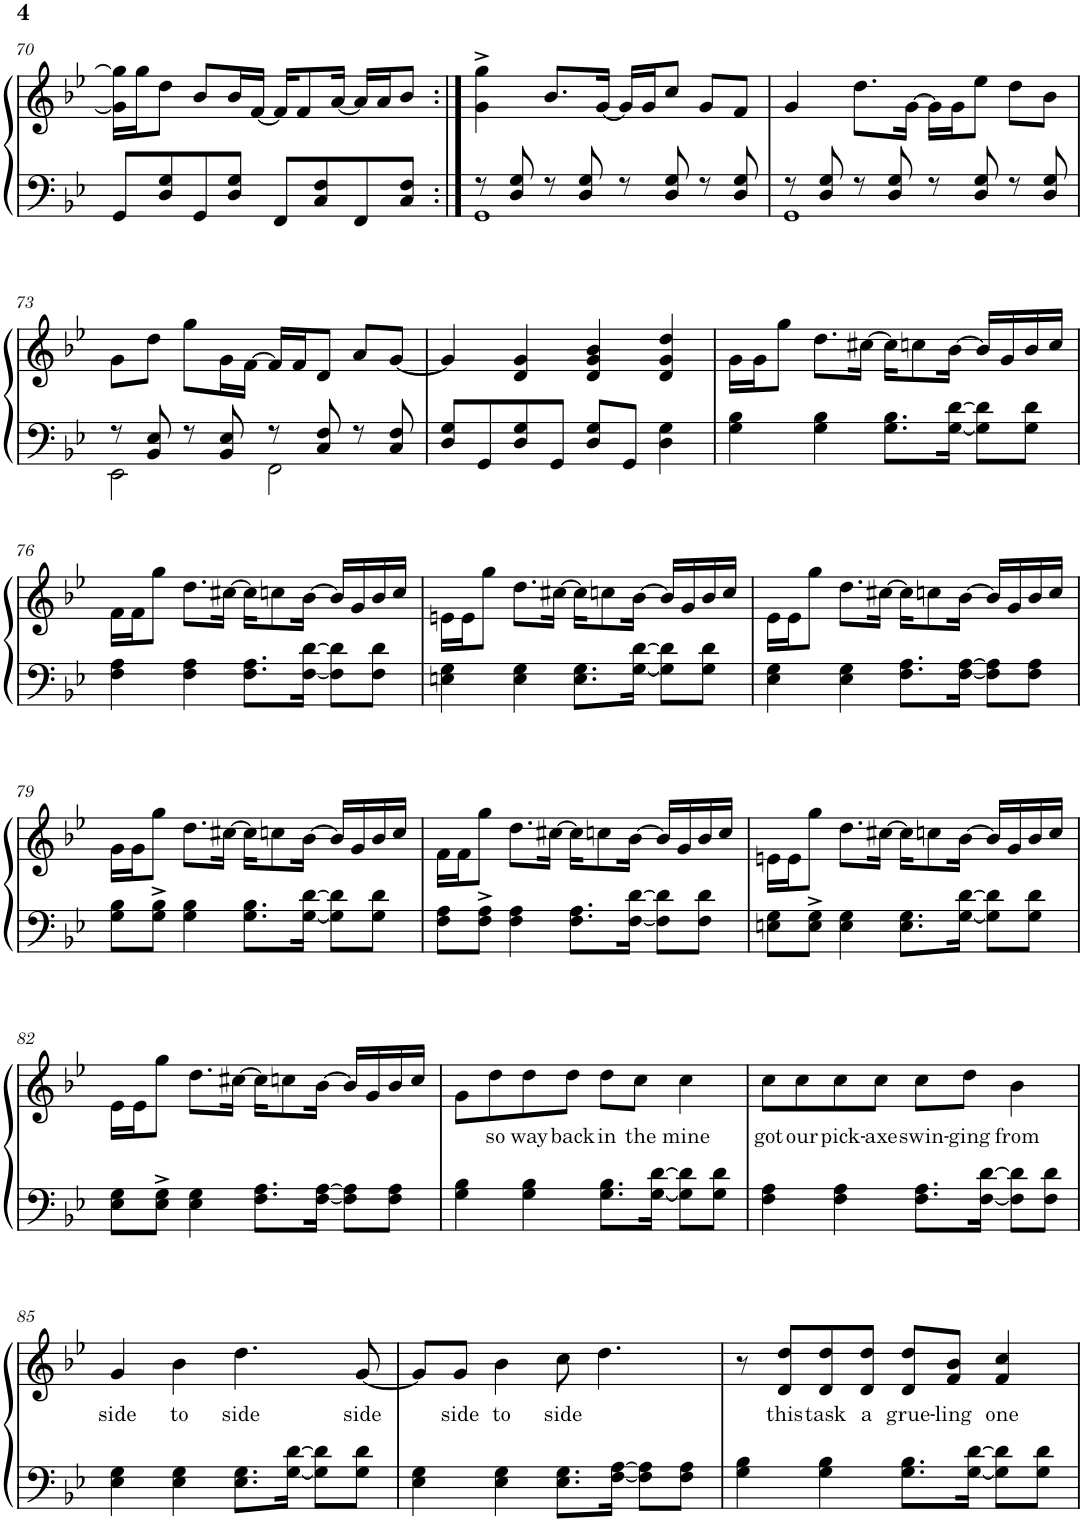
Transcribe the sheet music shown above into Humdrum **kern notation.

**kern	**kern	**text
*part1	*part1	*part1
*staff2	*staff1	*staff1
*I"Piano	*	*
*I'Pno.	*	*
!!LO:PB:g=z
*clefF4	*clefG2	*
*k[b-e-]	*k[b-e-]	*
*M4/4	*M4/4	*
=70	=70	=70
8GG/L	16g\] 16gg\]LL	.
.	16gg\J	.
8D/ 8G/	8dd\J	.
8GG/	8b-/L	.
8D/ 8G/J	16b-/L	.
.	[16f/JJ	.
8FF/L	16f/KL]	.
.	8f/	.
8C/ 8F/	.	.
.	[16a/Jk	.
8FF/	16a/LL]	.
.	16a/J	.
8C/ 8F/J	8b-/J	.
=71:|!	=71:|!	=71:|!
*^	*	*
8r	1GG	4g\^ 4gg\^	.
8D/ 8G/	.	.	.
8r	.	8.b-/L	.
8D/ 8G/	.	.	.
.	.	[16g/Jk	.
8r	.	16g/LL]	.
.	.	16g/J	.
8D/ 8G/	.	8cc/J	.
8r	.	8g/L	.
8D/ 8G/	.	8f/J	.
=72	=72	=72	=72
8r	1GG	4g/	.
8D/ 8G/	.	.	.
8r	.	8.dd\L	.
8D/ 8G/	.	.	.
.	.	[16g\Jk	.
8r	.	16g\LL]	.
.	.	16g\J	.
8D/ 8G/	.	8ee-\J	.
8r	.	8dd\L	.
8D/ 8G/	.	8b-\J	.
!!LO:LB:g=z
=73	=73	=73	=73
8r	2EE-\	8g\L	.
8BB-/ 8E-/	.	8dd\J	.
8r	.	8gg\L	.
8BB-/ 8E-/	.	16g\L	.
.	.	[16f\JJ	.
8r	2FF\	16f/LL]	.
.	.	16f/J	.
8C/ 8F/	.	8d/J	.
8r	.	8a/L	.
8C/ 8F/	.	[8g/J	.
*v	*v	*	*
=74	=74	=74
8D/ 8G/L	4g/]	.
8GG/	.	.
8D/ 8G/	4d/ 4g/	.
8GG/J	.	.
8D/ 8G/L	4d/ 4g/ 4b-/	.
8GG/J	.	.
4D\ 4G\	4d/ 4g/ 4dd/	.
=75	=75	=75
4G\ 4B-\	16g\LL	.
.	16g\J	.
.	8gg\J	.
4G\ 4B-\	8.dd\L	.
.	[16cc#X\Jk	.
8.G\ 8.B-\L	16cc#\KL]	.
.	8ccn\	.
[16G\ [16d\Jk	[16b-\Jk	.
8G\] 8d\]L	16b-/LL]	.
.	16g/	.
8G\ 8d\J	16b-/	.
.	16cc/JJ	.
!!LO:LB:g=z
=76	=76	=76
4F\ 4A\	16f\LL	.
.	16f\J	.
.	8gg\J	.
4F\ 4A\	8.dd\L	.
.	[16cc#X\Jk	.
8.F\ 8.A\L	16cc#\KL]	.
.	8ccn\	.
[16F\ [16d\Jk	[16b-\Jk	.
8F\] 8d\]L	16b-/LL]	.
.	16g/	.
8F\ 8d\J	16b-/	.
.	16cc/JJ	.
=77	=77	=77
4En\ 4G\	16en\LL	.
.	16e\J	.
.	8gg\J	.
4E\ 4G\	8.dd\L	.
.	[16cc#X\Jk	.
8.E\ 8.G\L	16cc#\KL]	.
.	8ccn\	.
[16G\ [16d\Jk	[16b-\Jk	.
8G\] 8d\]L	16b-/LL]	.
.	16g/	.
8G\ 8d\J	16b-/	.
.	16cc/JJ	.
=78	=78	=78
4E-\ 4G\	16e-\LL	.
.	16e-\J	.
.	8gg\J	.
4E-\ 4G\	8.dd\L	.
.	[16cc#X\Jk	.
8.F\ 8.A\L	16cc#\KL]	.
.	8ccn\	.
[16F\ [16A\Jk	[16b-\Jk	.
8F\] 8A\]L	16b-/LL]	.
.	16g/	.
8F\ 8A\J	16b-/	.
.	16cc/JJ	.
!!LO:LB:g=z
=79	=79	=79
8G\ 8B-\L	16g\LL	.
.	16g\J	.
8G\^ 8B-\^J	8gg\J	.
4G\ 4B-\	8.dd\L	.
.	[16cc#X\Jk	.
8.G\ 8.B-\L	16cc#\KL]	.
.	8ccn\	.
[16G\ [16d\Jk	[16b-\Jk	.
8G\] 8d\]L	16b-/LL]	.
.	16g/	.
8G\ 8d\J	16b-/	.
.	16cc/JJ	.
=80	=80	=80
8F\ 8A\L	16f\LL	.
.	16f\J	.
8F\^ 8A\^J	8gg\J	.
4F\ 4A\	8.dd\L	.
.	[16cc#X\Jk	.
8.F\ 8.A\L	16cc#\KL]	.
.	8ccn\	.
[16F\ [16d\Jk	[16b-\Jk	.
8F\] 8d\]L	16b-/LL]	.
.	16g/	.
8F\ 8d\J	16b-/	.
.	16cc/JJ	.
=81	=81	=81
8En\ 8G\L	16en\LL	.
.	16e\J	.
8E\^ 8G\^J	8gg\J	.
4E\ 4G\	8.dd\L	.
.	[16cc#X\Jk	.
8.E\ 8.G\L	16cc#\KL]	.
.	8ccn\	.
[16G\ [16d\Jk	[16b-\Jk	.
8G\] 8d\]L	16b-/LL]	.
.	16g/	.
8G\ 8d\J	16b-/	.
.	16cc/JJ	.
!!LO:LB:g=z
=82	=82	=82
8E-\ 8G\L	16e-\LL	.
.	16e-\J	.
8E-\^ 8G\^J	8gg\J	.
4E-\ 4G\	8.dd\L	.
.	[16cc#X\Jk	.
8.F\ 8.A\L	16cc#\KL]	.
.	8ccn\	.
[16F\ [16A\Jk	[16b-\Jk	.
8F\] 8A\]L	16b-/LL]	.
.	16g/	.
8F\ 8A\J	16b-/	.
.	16cc/JJ	.
=83	=83	=83
4G\ 4B-\	8g\L	.
!	!	!LO:LY:b
.	8dd\	so
!	!	!LO:LY:b
4G\ 4B-\	8dd\	way
!	!	!LO:LY:b
.	8dd\J	back
!	!	!LO:LY:b
8.G\ 8.B-\L	8dd\L	in
!	!	!LO:LY:b
.	8cc\J	the
[16G\ [16d\Jk	.	.
!	!	!LO:LY:b
8G\] 8d\]L	4cc\	mine
8G\ 8d\J	.	.
=84	=84	=84
!	!	!LO:LY:b
4F\ 4A\	8cc\L	got
!	!	!LO:LY:b
.	8cc\	our
!	!	!LO:LY:b
4F\ 4A\	8cc\	pick-
!	!	!LO:LY:b
.	8cc\J	-axe
!	!	!LO:LY:b
8.F\ 8.A\L	8cc\L	swin-
!	!	!LO:LY:b
.	8dd\J	-ging
[16F\ [16d\Jk	.	.
!	!	!LO:LY:b
8F\] 8d\]L	4b-\	from
8F\ 8d\J	.	.
!!LO:LB:g=z
=85	=85	=85
!	!	!LO:LY:b
4E-\ 4G\	4g/	side
!	!	!LO:LY:b
4E-\ 4G\	4b-\	to
!	!	!LO:LY:b
8.E-\ 8.G\L	4.dd\	side
[16G\ [16d\Jk	.	.
8G\] 8d\]L	.	.
!	!	!LO:LY:b
8G\ 8d\J	[8g/	side
=86	=86	=86
4E-\ 4G\	8g/L]	.
!	!	!LO:LY:b
.	8g/J	side
!	!	!LO:LY:b
4E-\ 4G\	4b-\	to
!	!	!LO:LY:b
8.E-\ 8.G\L	8cc\	side
.	4.dd\	.
[16F\ [16A\Jk	.	.
8F\] 8A\]L	.	.
8F\ 8A\J	.	.
=87	=87	=87
4G\ 4B-\	8r	.
!	!	!LO:LY:b
.	8d/ 8dd/L	this
!	!	!LO:LY:b
4G\ 4B-\	8d/ 8dd/	task
!	!	!LO:LY:b
.	8d/ 8dd/J	a
!	!	!LO:LY:b
8.G\ 8.B-\L	8d/ 8dd/L	grue-
!	!	!LO:LY:b
.	8f/ 8b-/J	-ling
[16G\ [16d\Jk	.	.
!	!	!LO:LY:b
8G\] 8d\]L	4f/ 4cc/	one
8G\ 8d\J	.	.
=	=	=
*-	*-	*-
